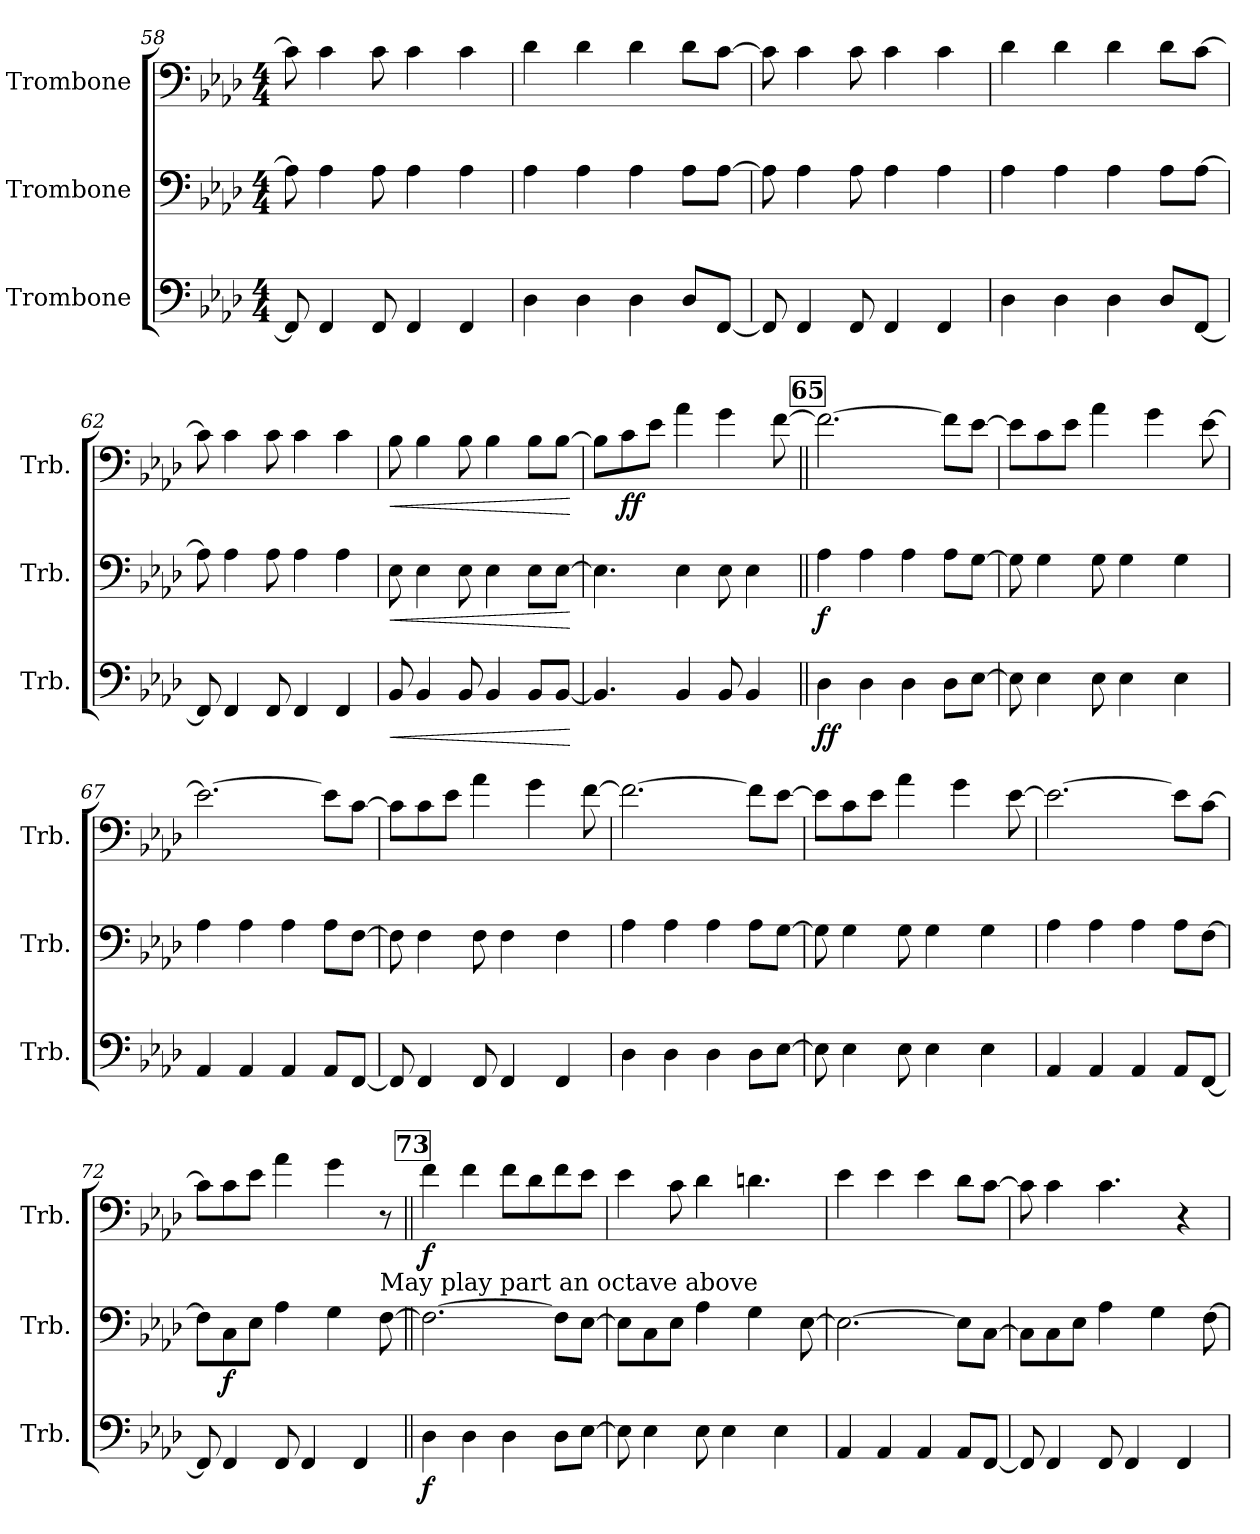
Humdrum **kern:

**kern	**dynam	**kern	**dynam	**kern	**dynam
*part3	*part3	*part2	*part2	*part1	*part1
*staff3	*staff3	*staff2	*staff2	*staff1	*staff1
*I"Trombone	*	*I"Trombone	*	*I"Trombone	*
*I'Trb.	*	*I'Trb.	*	*I'Trb.	*
*clefF4	*	*clefF4	*	*clefF4	*
*k[b-e-a-d-]	*	*k[b-e-a-d-]	*	*k[b-e-a-d-]	*
*M4/4	*	*M4/4	*	*M4/4	*
=58	=58	=58	=58	=58	=58
8FF/]	.	8A-\]	.	8c\]	.
4FF/	.	4A-\	.	4c\	.
8FF/	.	8A-\	.	8c\	.
4FF/	.	4A-\	.	4c\	.
4FF/	.	4A-\	.	4c\	.
=59	=59	=59	=59	=59	=59
4D-\	.	4A-\	.	4d-\	.
4D-\	.	4A-\	.	4d-\	.
4D-\	.	4A-\	.	4d-\	.
8D-/L	.	8A-\L	.	8d-\L	.
[8FF/J	.	[8A-\J	.	[8c\J	.
=60	=60	=60	=60	=60	=60
8FF/]	.	8A-\]	.	8c\]	.
4FF/	.	4A-\	.	4c\	.
8FF/	.	8A-\	.	8c\	.
4FF/	.	4A-\	.	4c\	.
4FF/	.	4A-\	.	4c\	.
=61	=61	=61	=61	=61	=61
4D-\	.	4A-\	.	4d-\	.
4D-\	.	4A-\	.	4d-\	.
4D-\	.	4A-\	.	4d-\	.
8D-/L	.	8A-\L	.	8d-\L	.
[8FF/J	.	[8A-\J	.	[8c\J	.
!!LO:LB:g=z
=62	=62	=62	=62	=62	=62
8FF/]	.	8A-\]	.	8c\]	.
4FF/	.	4A-\	.	4c\	.
8FF/	.	8A-\	.	8c\	.
4FF/	.	4A-\	.	4c\	.
4FF/	.	4A-\	.	4c\	.
=63	=63	=63	=63	=63	=63
!	!LO:HP:b	!	!LO:HP:b	!	!LO:HP:b
8BB-/	<	8E-\	<	8B-\	<
4BB-/	.	4E-\	.	4B-\	.
8BB-/	.	8E-\	.	8B-\	.
4BB-/	.	4E-\	.	4B-\	.
8BB-/L	.	8E-\L	.	8B-\L	.
[8BB-/J	.	[8E-\J	.	[8B-\J	.
.	[	.	[	.	[
=64	=64	=64	=64	=64	=64
4.BB-/]	.	4.E-\]	.	8B-\L]	.
!	!	!	!	!	!LO:DY:b
.	.	.	.	8c\	ff
.	.	.	.	8e-\J	.
4BB-/	.	4E-\	.	4a-\	.
8BB-/	.	8E-\	.	4g\	.
4BB-/	.	4E-\	.	.	.
.	.	.	.	[8f\	.
!!LO:REH:place=s1:a:B:fs=14:t=65
=65||	=65||	=65||	=65||	=65||	=65||
!	!LO:DY:b	!	!LO:DY:b	!	!
4D-\	ff	4A-\	f	2.f\_	.
4D-\	.	4A-\	.	.	.
4D-\	.	4A-\	.	.	.
8D-\L	.	8A-\L	.	8f\L]	.
[8E-\J	.	[8G\J	.	[8e-\J	.
=66	=66	=66	=66	=66	=66
8E-\]	.	8G\]	.	8e-\L]	.
4E-\	.	4G\	.	8c\	.
.	.	.	.	8e-\J	.
8E-\	.	8G\	.	4a-\	.
4E-\	.	4G\	.	.	.
.	.	.	.	4g\	.
4E-\	.	4G\	.	.	.
.	.	.	.	[8e-\	.
!!LO:LB:g=z
=67	=67	=67	=67	=67	=67
4AA-/	.	4A-\	.	2.e-\_	.
4AA-/	.	4A-\	.	.	.
4AA-/	.	4A-\	.	.	.
8AA-/L	.	8A-\L	.	8e-\L]	.
[8FF/J	.	[8F\J	.	[8c\J	.
=68	=68	=68	=68	=68	=68
8FF/]	.	8F\]	.	8c\L]	.
4FF/	.	4F\	.	8c\	.
.	.	.	.	8e-\J	.
8FF/	.	8F\	.	4a-\	.
4FF/	.	4F\	.	.	.
.	.	.	.	4g\	.
4FF/	.	4F\	.	.	.
.	.	.	.	[8f\	.
=69	=69	=69	=69	=69	=69
4D-\	.	4A-\	.	2.f\_	.
4D-\	.	4A-\	.	.	.
4D-\	.	4A-\	.	.	.
8D-\L	.	8A-\L	.	8f\L]	.
[8E-\J	.	[8G\J	.	[8e-\J	.
=70	=70	=70	=70	=70	=70
8E-\]	.	8G\]	.	8e-\L]	.
4E-\	.	4G\	.	8c\	.
.	.	.	.	8e-\J	.
8E-\	.	8G\	.	4a-\	.
4E-\	.	4G\	.	.	.
.	.	.	.	4g\	.
4E-\	.	4G\	.	.	.
.	.	.	.	[8e-\	.
=71	=71	=71	=71	=71	=71
4AA-/	.	4A-\	.	2.e-\_	.
4AA-/	.	4A-\	.	.	.
4AA-/	.	4A-\	.	.	.
8AA-/L	.	8A-\L	.	8e-\L]	.
[8FF/J	.	[8F\J	.	[8c\J	.
!!LO:LB:g=z
=72	=72	=72	=72	=72	=72
8FF/]	.	8F\L]	.	8c\L]	.
!	!	!	!LO:DY:b	!	!
4FF/	.	8C\	f	8c\	.
.	.	8E-\J	.	8e-\J	.
8FF/	.	4A-\	.	4a-\	.
4FF/	.	.	.	.	.
.	.	4G\	.	4g\	.
4FF/	.	.	.	.	.
!	!	!LO:TX:a:t=May play part an octave above	!	!	!
.	.	[8F\	.	8r	.
!!LO:REH:place=s1:a:B:fs=14:t=73
=73||	=73||	=73||	=73||	=73||	=73||
!	!LO:DY:b	!	!	!	!LO:DY:b
4D-\	f	2.F\_	.	4f\	f
4D-\	.	.	.	4f\	.
4D-\	.	.	.	8f\L	.
.	.	.	.	8d-\	.
8D-\L	.	8F\L]	.	8f\	.
[8E-\J	.	[8E-\J	.	8e-\J	.
=74	=74	=74	=74	=74	=74
8E-\]	.	8E-\L]	.	4e-\	.
4E-\	.	8C\	.	.	.
.	.	8E-\J	.	8c\	.
8E-\	.	4A-\	.	4d-\	.
4E-\	.	.	.	.	.
.	.	4G\	.	4.dn\	.
4E-\	.	.	.	.	.
.	.	[8E-\	.	.	.
=75	=75	=75	=75	=75	=75
4AA-/	.	2.E-\_	.	4e-\	.
4AA-/	.	.	.	4e-\	.
4AA-/	.	.	.	4e-\	.
8AA-/L	.	8E-\L]	.	8d-\L	.
[8FF/J	.	[8C\J	.	[8c\J	.
=76	=76	=76	=76	=76	=76
8FF/]	.	8C\L]	.	8c\]	.
4FF/	.	8C\	.	4c\	.
.	.	8E-\J	.	.	.
8FF/	.	4A-\	.	4.c\	.
4FF/	.	.	.	.	.
.	.	4G\	.	.	.
4FF/	.	.	.	4r	.
.	.	[8F\	.	.	.
=	=	=	=	=	=
*-	*-	*-	*-	*-	*-
